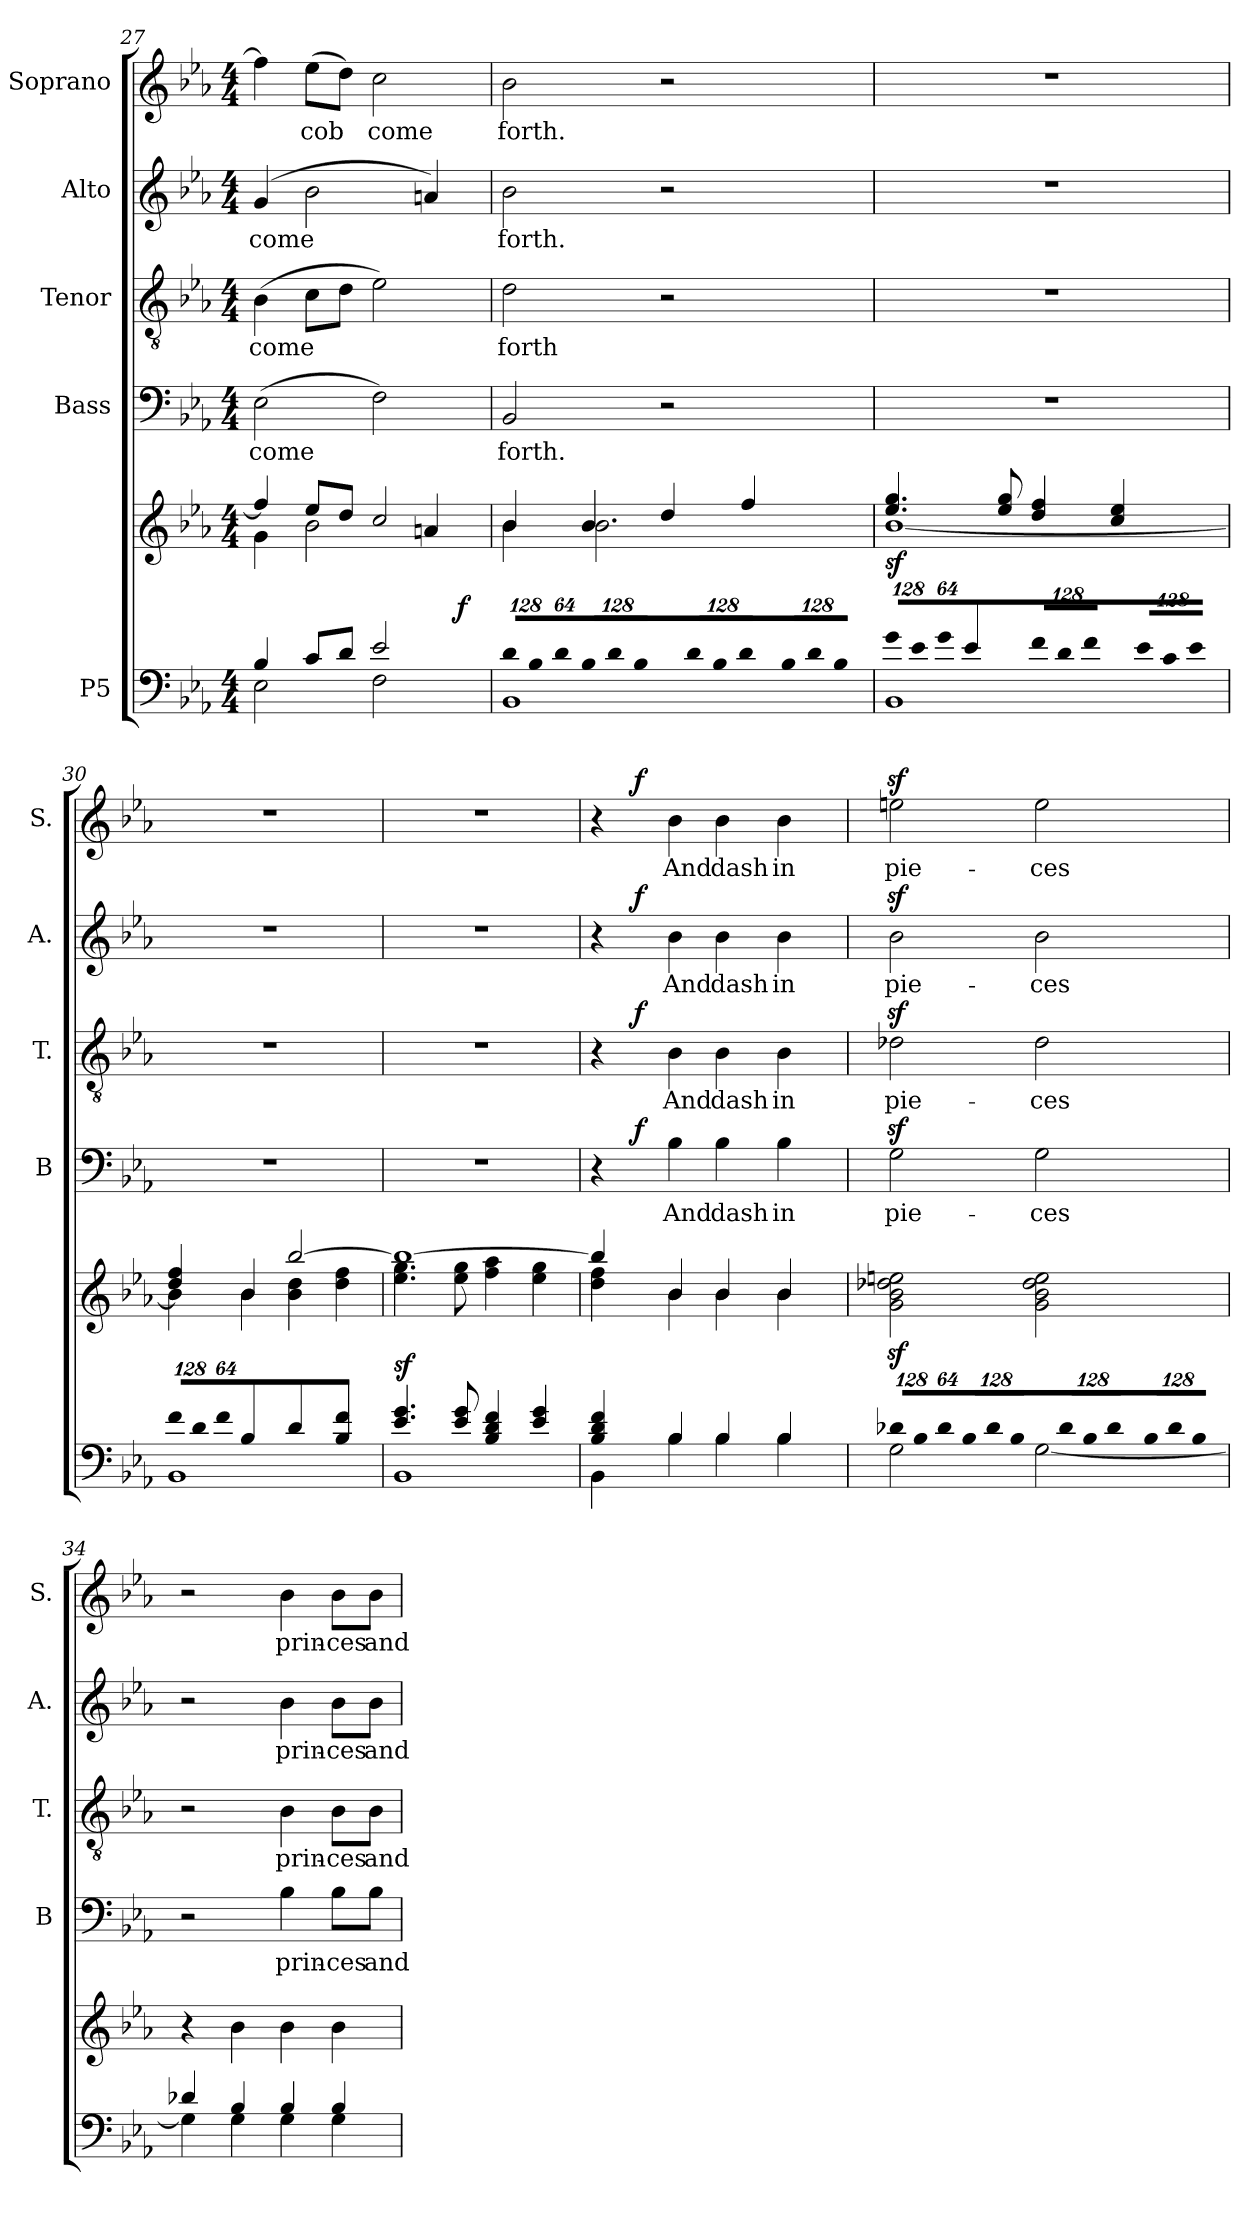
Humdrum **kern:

**kern	**kern	**dynam	**kern	**text	**dynam	**kern	**text	**dynam	**kern	**text	**dynam	**kern	**text	**dynam
*part5	*part5	*part5	*part4	*part4	*part4	*part3	*part3	*part3	*part2	*part2	*part2	*part1	*part1	*part1
*staff6	*staff5	*staff5/6	*staff4	*staff4	*staff4	*staff3	*staff3	*staff3	*staff2	*staff2	*staff2	*staff1	*staff1	*staff1
*I"P5	*	*	*I"Bass	*	*	*I"Tenor	*	*	*I"Alto	*	*	*I"Soprano	*	*
*	*	*	*I'B	*	*	*I'T.	*	*	*I'A.	*	*	*I'S.	*	*
*clefF4	*clefG2	*	*clefF4	*	*	*clefGv2	*	*	*clefG2	*	*	*clefG2	*	*
*	*	*	*	*	*	*ITrd7c12	*	*	*	*	*	*	*	*
*k[b-e-a-]	*k[b-e-a-]	*	*k[b-e-a-]	*	*	*k[b-e-a-]	*	*	*k[b-e-a-]	*	*	*k[b-e-a-]	*	*
*E-:	*E-:	*	*E-:	*	*	*E-:	*	*	*E-:	*	*	*E-:	*	*
*M4/4	*M4/4	*	*M4/4	*	*	*M4/4	*	*	*M4/4	*	*	*M4/4	*	*
=27	=27	=27	=27	=27	=27	=27	=27	=27	=27	=27	=27	=27	=27	=27
*^	*^	*	*	*	*	*	*	*	*	*	*	*	*	*
!	!	!	!	!	!	!LO:LY:b:color=#000000	!	!	!	!	!	!	!	!	!	!
!	!	!	!	!	!	!	!	!	!LO:LY:b:color=#000000	!	!	!	!	!	!	!
!	!	!	!	!	!	!	!	!	!	!	!	!LO:LY:b:color=#000000	!	!	!	!
*	*^	*	*	*	*	*	*	*	*	*	*	*	*	*	*	*
4B-i/	2E-i\	2..ryy	4ffi/]	4gi\	.	(2E-i\	come	.	(4BB-i\	come	.	(4gi/	come	.	4ffi\]	.	.
!	!	!	!	!	!	!	!	!	!	!	!	!	!	!	!	!LO:LY:b:color=#000000	!
8ci/L	.	.	8ee-i/L	2b-i\	.	.	.	.	8Ci\L	.	.	2b-i\	.	.	(8ee-i\L	-cob	.
8di/J	.	.	8ddi/J	.	.	.	.	.	8Di\J	.	.	.	.	.	8ddi\J)	.	.
!	!	!	!	!	!	!	!	!	!	!	!	!	!	!	!	!LO:LY:b:color=#000000	!
2e-i/	2Fi\	.	2cci/	.	.	2Fi\)	.	.	2E-i\)	.	.	.	.	.	2cci\	come	.
.	.	.	.	4ani/	.	.	.	.	.	.	.	4ani/)	.	.	.	.	.
.	.	8ryy	.	.	f	.	.	.	.	.	.	.	.	.	.	.	.
*v	*v	*v	*	*	*	*	*	*	*	*	*	*	*	*	*	*	*
=28	=28	=28	=28	=28	=28	=28	=28	=28	=28	=28	=28	=28	=28	=28	=28
*Xbrackettup	*	*	*	*	*	*	*	*	*	*	*	*	*	*	*
*^	*	*	*	*	*	*	*	*	*	*	*	*	*	*	*
*	*^	*	*	*	*	*	*	*	*	*	*	*	*	*	*	*
!LO:N:vis=8	!	!	!	!	!	!	!	!	!	!	!	!	!	!	!	!	!
*	*v	*v	*	*	*	*	*	*	*	*	*	*	*	*	*	*	*
*	*^	*	*	*	*	*	*	*	*	*	*	*	*	*	*	*
!	!	!	!	!	!	!	!LO:LY:b:color=#000000	!	!	!	!	!	!	!	!	!	!
*	*v	*v	*	*	*	*	*	*	*	*	*	*	*	*	*	*	*
*	*^	*	*	*	*	*	*	*	*	*	*	*	*	*	*	*
!	!	!	!	!	!	!	!	!	!	!LO:LY:b:color=#000000	!	!	!	!	!	!	!
*	*v	*v	*	*	*	*	*	*	*	*	*	*	*	*	*	*	*
*	*^	*	*	*	*	*	*	*	*	*	*	*	*	*	*	*
!	!	!	!	!	!	!	!	!	!	!	!	!	!LO:LY:b:color=#000000	!	!	!	!
*	*v	*v	*	*	*	*	*	*	*	*	*	*	*	*	*	*	*
*	*^	*	*	*	*	*	*	*	*	*	*	*	*	*	*	*
!	!	!	!	!	!	!	!	!	!	!	!	!	!	!	!	!LO:LY:b:color=#000000	!
*	*v	*v	*	*	*	*	*	*	*	*	*	*	*	*	*	*	*
1024%85di/L	1BB-i	4b-i/	4b-i\	.	2BB-i/	forth.	.	2Di\	forth	.	2b-i\	forth.	.	2b-i\	forth.	.
!LO:N:vis=8	!	!	!	!	!	!	!	!	!	!	!	!	!	!	!	!
1024%85B-i/	.	.	.	.	.	.	.	.	.	.	.	.	.	.	.	.
!LO:N:vis=8	!	!	!	!	!	!	!	!	!	!	!	!	!	!	!	!
512%43di/J	.	.	.	.	.	.	.	.	.	.	.	.	.	.	.	.
!LO:N:vis=8	!	!	!	!	!	!	!	!	!	!	!	!	!	!	!	!
1024%85B-i/L	.	4b-i/	2.b-i\	.	.	.	.	.	.	.	.	.	.	.	.	.
!LO:N:vis=8	!	!	!	!	!	!	!	!	!	!	!	!	!	!	!	!
1024%85di/	.	.	.	.	.	.	.	.	.	.	.	.	.	.	.	.
!LO:N:vis=8	!	!	!	!	!	!	!	!	!	!	!	!	!	!	!	!
512%43B-i/J	.	.	.	.	.	.	.	.	.	.	.	.	.	.	.	.
!LO:N:vis=8	!	!	!	!	!	!	!	!	!	!	!	!	!	!	!	!
1024%85di/L	.	4ddi/	.	.	2r	.	.	2r	.	.	2r	.	.	2r	.	.
!LO:N:vis=8	!	!	!	!	!	!	!	!	!	!	!	!	!	!	!	!
1024%85B-i/	.	.	.	.	.	.	.	.	.	.	.	.	.	.	.	.
!LO:N:vis=8	!	!	!	!	!	!	!	!	!	!	!	!	!	!	!	!
512%43di/J	.	.	.	.	.	.	.	.	.	.	.	.	.	.	.	.
!LO:N:vis=8	!	!	!	!	!	!	!	!	!	!	!	!	!	!	!	!
1024%85B-i/L	.	4ffi/	.	.	.	.	.	.	.	.	.	.	.	.	.	.
!LO:N:vis=8	!	!	!	!	!	!	!	!	!	!	!	!	!	!	!	!
1024%85di/	.	.	.	.	.	.	.	.	.	.	.	.	.	.	.	.
!LO:N:vis=8	!	!	!	!	!	!	!	!	!	!	!	!	!	!	!	!
512%43B-i/J	.	.	.	.	.	.	.	.	.	.	.	.	.	.	.	.
!!LO:LB:g=z
=29	=29	=29	=29	=29	=29	=29	=29	=29	=29	=29	=29	=29	=29	=29	=29	=29
!LO:N:vis=8	!	!	!	!	!	!	!	!	!	!	!	!	!	!	!	!
1024%85gi/L	1BB-i	4.ee-i/ 4.ggi	[1b-i	sf	1r	.	.	1r	.	.	1r	.	.	1r	.	.
!LO:N:vis=8	!	!	!	!	!	!	!	!	!	!	!	!	!	!	!	!
1024%85e-i/	.	.	.	.	.	.	.	.	.	.	.	.	.	.	.	.
!LO:N:vis=8	!	!	!	!	!	!	!	!	!	!	!	!	!	!	!	!
512%43gi/J	.	.	.	.	.	.	.	.	.	.	.	.	.	.	.	.
4e-i/	.	.	.	.	.	.	.	.	.	.	.	.	.	.	.	.
.	.	8ee-i/ 8ggi	.	.	.	.	.	.	.	.	.	.	.	.	.	.
!LO:N:vis=8	!	!	!	!	!	!	!	!	!	!	!	!	!	!	!	!
1024%85fi/L	.	4ddi/ 4ffi	.	.	.	.	.	.	.	.	.	.	.	.	.	.
!LO:N:vis=8	!	!	!	!	!	!	!	!	!	!	!	!	!	!	!	!
1024%85di/	.	.	.	.	.	.	.	.	.	.	.	.	.	.	.	.
!LO:N:vis=8	!	!	!	!	!	!	!	!	!	!	!	!	!	!	!	!
512%43fi/J	.	.	.	.	.	.	.	.	.	.	.	.	.	.	.	.
!LO:N:vis=8	!	!	!	!	!	!	!	!	!	!	!	!	!	!	!	!
1024%85e-i/L	.	4cci/ 4ee-i	.	.	.	.	.	.	.	.	.	.	.	.	.	.
!LO:N:vis=8	!	!	!	!	!	!	!	!	!	!	!	!	!	!	!	!
1024%85ci/	.	.	.	.	.	.	.	.	.	.	.	.	.	.	.	.
!LO:N:vis=8	!	!	!	!	!	!	!	!	!	!	!	!	!	!	!	!
512%43e-i/J	.	.	.	.	.	.	.	.	.	.	.	.	.	.	.	.
=30	=30	=30	=30	=30	=30	=30	=30	=30	=30	=30	=30	=30	=30	=30	=30	=30
!LO:N:vis=8	!	!	!	!	!	!	!	!	!	!	!	!	!	!	!	!
1024%85fi/L	1BB-i	4ddi/ 4ffi	4b-i\]	.	1r	.	.	1r	.	.	1r	.	.	1r	.	.
!LO:N:vis=8	!	!	!	!	!	!	!	!	!	!	!	!	!	!	!	!
1024%85di/	.	.	.	.	.	.	.	.	.	.	.	.	.	.	.	.
!LO:N:vis=8	!	!	!	!	!	!	!	!	!	!	!	!	!	!	!	!
512%43fi/J	.	.	.	.	.	.	.	.	.	.	.	.	.	.	.	.
4B-i/	.	4b-i/	4b-i\	.	.	.	.	.	.	.	.	.	.	.	.	.
4di/	.	[2bb-i/	4b-i\ 4ddi	.	.	.	.	.	.	.	.	.	.	.	.	.
4B-i/ 4fi	.	.	4ddi\ 4ffi	.	.	.	.	.	.	.	.	.	.	.	.	.
=31	=31	=31	=31	=31	=31	=31	=31	=31	=31	=31	=31	=31	=31	=31	=31	=31
4.e-i/ 4.gi	1BB-i	1bb-i_	4.ee-i\ 4.ggi	sf	1r	.	.	1r	.	.	1r	.	.	1r	.	.
8e-i/ 8gi	.	.	8ee-i\ 8ggi	.	.	.	.	.	.	.	.	.	.	.	.	.
4B-i/ 4di 4fi	.	.	4ffi\ 4aa-i	.	.	.	.	.	.	.	.	.	.	.	.	.
4e-i/ 4gi	.	.	4ee-i\ 4ggi	.	.	.	.	.	.	.	.	.	.	.	.	.
=32	=32	=32	=32	=32	=32	=32	=32	=32	=32	=32	=32	=32	=32	=32	=32	=32
*	*	*	*	*	*^	*	*	*^	*	*	*^	*	*	*^	*	*
4B-i/ 4di 4fi	4BB-i\	4bb-i/]	4ddi\ 4ffi	.	4r	16ryy	.	.	4r	16ryy	.	.	4r	16ryy	.	.	4r	16ryy	.	.
.	.	.	.	.	.	32ryy	.	.	.	32ryy	.	.	.	32ryy	.	.	.	32ryy	.	.
.	.	.	.	.	.	128ryy	.	.	.	128ryy	.	.	.	128ryy	.	.	.	128ryy	.	.
.	.	.	.	.	.	256ryy	.	.	.	256ryy	.	.	.	256ryy	.	.	.	256ryy	.	.
.	.	.	.	.	.	1024ryy	.	.	.	1024ryy	.	.	.	1024ryy	.	.	.	1024ryy	.	.
.	.	.	.	.	.	2ryy	.	f	.	2ryy	.	f	.	2ryy	.	f	.	2ryy	.	f
!	!	!	!	!	!	!	!LO:LY:b:color=#000000	!	!	!	!	!	!	!	!	!	!	!	!	!
!	!	!	!	!	!	!	!	!	!	!	!LO:LY:b:color=#000000	!	!	!	!	!	!	!	!	!
!	!	!	!	!	!	!	!	!	!	!	!	!	!	!	!LO:LY:b:color=#000000	!	!	!	!	!
!	!	!	!	!	!	!	!	!	!	!	!	!	!	!	!	!	!	!	!LO:LY:b:color=#000000	!
4B-i/	4B-i\	4b-i/	4b-i\	.	4B-i\	.	And	.	4BB-i\	.	And	.	4b-i\	.	And	.	4b-i\	.	And	.
!	!	!	!	!	!	!	!LO:LY:b:color=#000000	!	!	!	!	!	!	!	!	!	!	!	!	!
!	!	!	!	!	!	!	!	!	!	!	!LO:LY:b:color=#000000	!	!	!	!	!	!	!	!	!
!	!	!	!	!	!	!	!	!	!	!	!	!	!	!	!LO:LY:b:color=#000000	!	!	!	!	!
!	!	!	!	!	!	!	!	!	!	!	!	!	!	!	!	!	!	!	!LO:LY:b:color=#000000	!
4B-i/	4B-i\	4b-i/	4b-i\	.	4B-i\	.	dash	.	4BB-i\	.	dash	.	4b-i\	.	dash	.	4b-i\	.	dash	.
.	.	.	.	.	.	4ryy	.	.	.	4ryy	.	.	.	4ryy	.	.	.	4ryy	.	.
!	!	!	!	!	!	!	!LO:LY:b:color=#000000	!	!	!	!	!	!	!	!	!	!	!	!	!
!	!	!	!	!	!	!	!	!	!	!	!LO:LY:b:color=#000000	!	!	!	!	!	!	!	!	!
!	!	!	!	!	!	!	!	!	!	!	!	!	!	!	!LO:LY:b:color=#000000	!	!	!	!	!
!	!	!	!	!	!	!	!	!	!	!	!	!	!	!	!	!	!	!	!LO:LY:b:color=#000000	!
4B-i/	4B-i\	4b-i/	4b-i\	.	4B-i\	.	in	.	4BB-i\	.	in	.	4b-i\	.	in	.	4b-i\	.	in	.
.	.	.	.	.	.	8ryy	.	.	.	8ryy	.	.	.	8ryy	.	.	.	8ryy	.	.
.	.	.	.	.	.	64ryy	.	.	.	64ryy	.	.	.	64ryy	.	.	.	64ryy	.	.
.	.	.	.	.	.	512.ryy	.	.	.	512.ryy	.	.	.	512.ryy	.	.	.	512.ryy	.	.
=33	=33	=33	=33	=33	=33	=33	=33	=33	=33	=33	=33	=33	=33	=33	=33	=33	=33	=33	=33	=33
!LO:N:vis=8	!	!	!	!	!	!	!	!	!	!	!	!	!	!	!	!	!	!	!	!
*	*	*v	*v	*	*	*	*	*	*v	*v	*	*	*v	*v	*	*	*v	*v	*	*
*	*	*	*	*v	*v	*	*	*	*	*	*	*	*	*	*	*
*	*	*^	*	*^	*	*	*^	*	*	*^	*	*	*^	*	*
!	!	!	!	!	!	!	!LO:LY:b:color=#000000	!	!	!	!	!	!	!	!	!	!	!	!	!
*	*	*v	*v	*	*	*	*	*	*v	*v	*	*	*v	*v	*	*	*v	*v	*	*
*	*	*	*	*v	*v	*	*	*	*	*	*	*	*	*	*	*
*	*	*^	*	*^	*	*	*^	*	*	*^	*	*	*^	*	*
!	!	!	!	!	!	!	!	!	!	!	!LO:LY:b:color=#000000	!	!	!	!	!	!	!	!	!
*	*	*v	*v	*	*	*	*	*	*v	*v	*	*	*v	*v	*	*	*v	*v	*	*
*	*	*	*	*v	*v	*	*	*	*	*	*	*	*	*	*	*
*	*	*^	*	*^	*	*	*^	*	*	*^	*	*	*^	*	*
!	!	!	!	!	!	!	!	!	!	!	!	!	!	!	!LO:LY:b:color=#000000	!	!	!	!	!
*	*	*v	*v	*	*	*	*	*	*v	*v	*	*	*v	*v	*	*	*v	*v	*	*
*	*	*	*	*v	*v	*	*	*	*	*	*	*	*	*	*	*
*	*	*^	*	*^	*	*	*^	*	*	*^	*	*	*^	*	*
!	!	!	!	!	!	!	!	!	!	!	!	!	!	!	!	!	!	!	!LO:LY:b:color=#000000	!
*	*	*v	*v	*	*	*	*	*	*v	*v	*	*	*v	*v	*	*	*v	*v	*	*
*	*	*	*	*v	*v	*	*	*	*	*	*	*	*	*	*	*
1024%85d-Xi/L	2Gi\	2gi\z 2b-iz 2dd-Xiz 2eeniz	.	2Gzi\	pie-	.	2D-Xzi\	pie-	.	2b-zi\	pie-	.	2eenzi\	pie-	.
!LO:N:vis=8	!	!	!	!	!	!	!	!	!	!	!	!	!	!	!
1024%85B-i/	.	.	.	.	.	.	.	.	.	.	.	.	.	.	.
!LO:N:vis=8	!	!	!	!	!	!	!	!	!	!	!	!	!	!	!
512%43d-i/J	.	.	.	.	.	.	.	.	.	.	.	.	.	.	.
!LO:N:vis=8	!	!	!	!	!	!	!	!	!	!	!	!	!	!	!
1024%85B-i/L	.	.	.	.	.	.	.	.	.	.	.	.	.	.	.
!LO:N:vis=8	!	!	!	!	!	!	!	!	!	!	!	!	!	!	!
1024%85d-i/	.	.	.	.	.	.	.	.	.	.	.	.	.	.	.
!LO:N:vis=8	!	!	!	!	!	!	!	!	!	!	!	!	!	!	!
512%43B-i/J	.	.	.	.	.	.	.	.	.	.	.	.	.	.	.
!LO:N:vis=8	!	!	!	!	!	!	!	!	!	!	!	!	!	!	!
!	!	!	!	!	!LO:LY:b:color=#000000	!	!	!	!	!	!	!	!	!	!
!	!	!	!	!	!	!	!	!LO:LY:b:color=#000000	!	!	!	!	!	!	!
!	!	!	!	!	!	!	!	!	!	!	!LO:LY:b:color=#000000	!	!	!	!
!	!	!	!	!	!	!	!	!	!	!	!	!	!	!LO:LY:b:color=#000000	!
1024%85d-i/L	[2Gi\	2gi\ 2b-i 2dd-i 2eei	.	2Gi\	-ces	.	2D-i\	-ces	.	2b-i\	-ces	.	2eei\	-ces	.
!LO:N:vis=8	!	!	!	!	!	!	!	!	!	!	!	!	!	!	!
1024%85B-i/	.	.	.	.	.	.	.	.	.	.	.	.	.	.	.
!LO:N:vis=8	!	!	!	!	!	!	!	!	!	!	!	!	!	!	!
512%43d-i/J	.	.	.	.	.	.	.	.	.	.	.	.	.	.	.
!LO:N:vis=8	!	!	!	!	!	!	!	!	!	!	!	!	!	!	!
1024%85B-i/L	.	.	.	.	.	.	.	.	.	.	.	.	.	.	.
!LO:N:vis=8	!	!	!	!	!	!	!	!	!	!	!	!	!	!	!
1024%85d-i/	.	.	.	.	.	.	.	.	.	.	.	.	.	.	.
!LO:N:vis=8	!	!	!	!	!	!	!	!	!	!	!	!	!	!	!
512%43B-i/J	.	.	.	.	.	.	.	.	.	.	.	.	.	.	.
!!LO:PB:g=z
=34	=34	=34	=34	=34	=34	=34	=34	=34	=34	=34	=34	=34	=34	=34	=34
4d-Xi/	4Gi\]	4r	.	2r	.	.	2r	.	.	2r	.	.	2r	.	.
4B-i/	4Gi\	4b-i\	.	.	.	.	.	.	.	.	.	.	.	.	.
!	!	!	!	!	!LO:LY:b:color=#000000	!	!	!	!	!	!	!	!	!	!
!	!	!	!	!	!	!	!	!LO:LY:b:color=#000000	!	!	!	!	!	!	!
!	!	!	!	!	!	!	!	!	!	!	!LO:LY:b:color=#000000	!	!	!	!
!	!	!	!	!	!	!	!	!	!	!	!	!	!	!LO:LY:b:color=#000000	!
4B-i/	4Gi\	4b-i\	.	4B-i\	prin-	.	4BB-i\	prin-	.	4b-i\	prin-	.	4b-i\	prin-	.
!	!	!	!	!	!LO:LY:b:color=#000000	!	!	!	!	!	!	!	!	!	!
!	!	!	!	!	!	!	!	!LO:LY:b:color=#000000	!	!	!	!	!	!	!
!	!	!	!	!	!	!	!	!	!	!	!LO:LY:b:color=#000000	!	!	!	!
!	!	!	!	!	!	!	!	!	!	!	!	!	!	!LO:LY:b:color=#000000	!
4B-i/	4Gi\	4b-i\	.	8B-i\L	-ces	.	8BB-i\L	-ces	.	8b-i\L	-ces	.	8b-i\L	-ces	.
!	!	!	!	!	!LO:LY:b:color=#000000	!	!	!	!	!	!	!	!	!	!
!	!	!	!	!	!	!	!	!LO:LY:b:color=#000000	!	!	!	!	!	!	!
!	!	!	!	!	!	!	!	!	!	!	!LO:LY:b:color=#000000	!	!	!	!
!	!	!	!	!	!	!	!	!	!	!	!	!	!	!LO:LY:b:color=#000000	!
.	.	.	.	8B-i\J	and	.	8BB-i\J	and	.	8b-i\J	and	.	8b-i\J	and	.
*v	*v	*	*	*	*	*	*	*	*	*	*	*	*	*	*
=	=	=	=	=	=	=	=	=	=	=	=	=	=	=
*-	*-	*-	*-	*-	*-	*-	*-	*-	*-	*-	*-	*-	*-	*-
